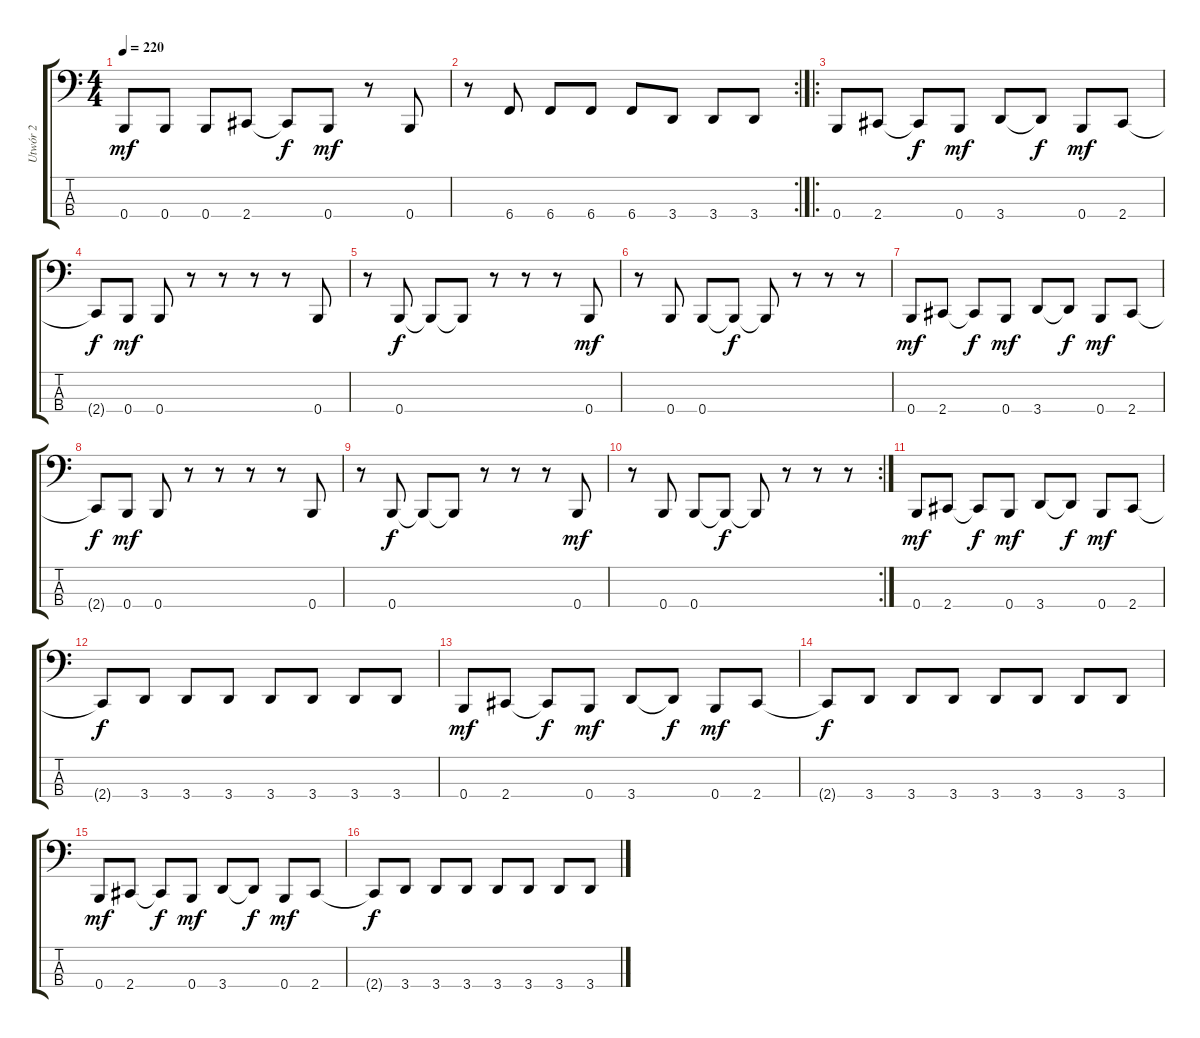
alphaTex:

\track ("Utwór 2" "Utwór 2") {instrument electricbassfinger}
\staff {score tabs}
\tuning (E2 B1 Gb1 B0) {hide}
\ts (4 4)
\tempo 220
\clef f4
\ks c
0.4.8{dy mf} 0.4.8 0.4.8 2.4.8 2.4{t}.8{dy f} 0.4.8{dy mf} r.8 0.4.8 |
\rc 2
r.8 6.4.8 6.4.8 6.4.8 6.4.8 3.4.8 3.4.8 3.4.8 |
\ro
0.4.8 2.4.8 2.4{t}.8{dy f} 0.4.8{dy mf} 3.4.8 3.4{t}.8{dy f} 0.4.8{dy mf} 2.4.8 |
2.4{t}.8{dy f} 0.4.8{dy mf} 0.4.8 r.8 r.8 r.8 r.8 0.4.8 |
r.8 0.4.8{dy f} 0.4{t}.8 0.4{t}.8 r.8 r.8 r.8 0.4.8{dy mf} |
r.8 0.4.8 0.4.8 0.4{t}.8{dy f} 0.4{t}.8 r.8 r.8 r.8 |
0.4.8{dy mf} 2.4.8 2.4{t}.8{dy f} 0.4.8{dy mf} 3.4.8 3.4{t}.8{dy f} 0.4.8{dy mf} 2.4.8 |
2.4{t}.8{dy f} 0.4.8{dy mf} 0.4.8 r.8 r.8 r.8 r.8 0.4.8 |
r.8 0.4.8{dy f} 0.4{t}.8 0.4{t}.8 r.8 r.8 r.8 0.4.8{dy mf} |
\rc 2
r.8 0.4.8 0.4.8 0.4{t}.8{dy f} 0.4{t}.8 r.8 r.8 r.8 |
0.4.8{dy mf} 2.4.8 2.4{t}.8{dy f} 0.4.8{dy mf} 3.4.8 3.4{t}.8{dy f} 0.4.8{dy mf} 2.4.8 |
2.4{t}.8{dy f} 3.4.8 3.4.8 3.4.8 3.4.8 3.4.8 3.4.8 3.4.8 |
0.4.8{dy mf} 2.4.8 2.4{t}.8{dy f} 0.4.8{dy mf} 3.4.8 3.4{t}.8{dy f} 0.4.8{dy mf} 2.4.8 |
2.4{t}.8{dy f} 3.4.8 3.4.8 3.4.8 3.4.8 3.4.8 3.4.8 3.4.8 |
0.4.8{dy mf} 2.4.8 2.4{t}.8{dy f} 0.4.8{dy mf} 3.4.8 3.4{t}.8{dy f} 0.4.8{dy mf} 2.4.8 |
2.4{t}.8{dy f} 3.4.8 3.4.8 3.4.8 3.4.8 3.4.8 3.4.8 3.4.8
